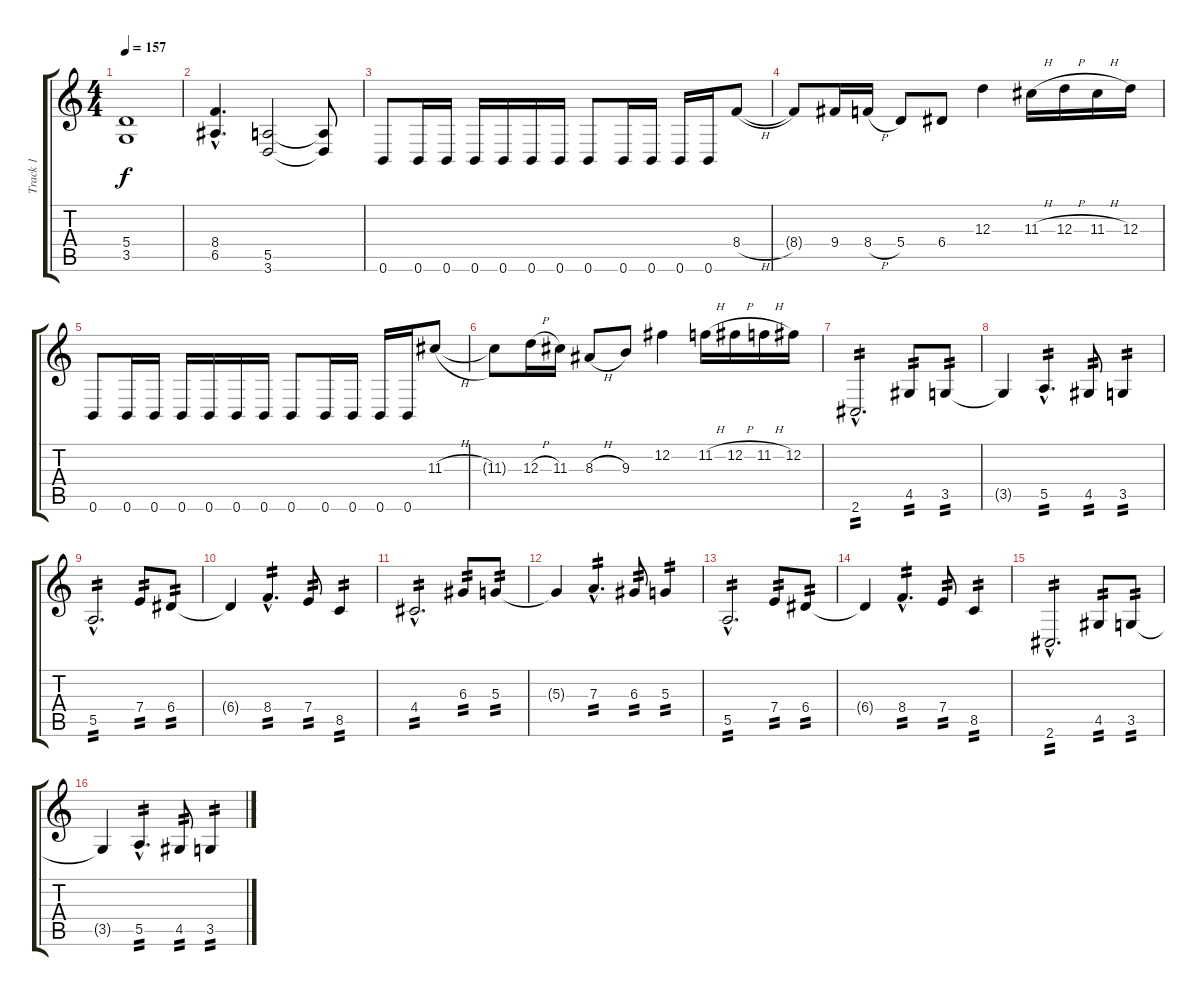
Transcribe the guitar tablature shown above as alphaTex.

\track ("Track 1" "Track 1") {instrument overdrivenguitar}
\staff {score tabs}
\tuning (B3 Gb3 D3 A2 E2 B1) {hide}
\ts (4 4)
\tempo 157
\clef g2
\ks c
(5.4 3.5).1{dy f} |
(8.4{hac} 6.5{hac}).4{d} (5.5 3.6).2 (5.5{t} 3.6{t}).8 |
0.6.8 0.6.16 0.6.16 0.6.16 0.6.16 0.6.16 0.6.16 0.6.8 0.6.16 0.6.16 0.6.16 0.6.16 8.4{h}.8 |
8.4{t}.8 9.4.16 8.4{h}.16 5.4.8 6.4.8 12.3.4 11.3{h}.16 12.3{h}.16 11.3{h}.16 12.3.16 |
0.6.8 0.6.16 0.6.16 0.6.16 0.6.16 0.6.16 0.6.16 0.6.8 0.6.16 0.6.16 0.6.16 0.6.16 11.3{h}.8 |
11.3{t}.8 12.3{h}.16 11.3.16 8.3{h}.8 9.3.8 12.2.4 11.2{h}.16 12.2{h}.16 11.2{h}.16 12.2.16 |
2.6{hac}.2{d tp 2} 4.5.8{tp 2} 3.5.8{tp 2} |
3.5{t}.4 5.5{hac}.4{d tp 2} 4.5.8{tp 2} 3.5.4{tp 2} |
5.5{hac}.2{d tp 2} 7.4.8{tp 2} 6.4.8{tp 2} |
6.4{t}.4 8.4{hac}.4{d tp 2} 7.4.8{tp 2} 8.5.4{tp 2} |
4.4{hac}.2{d tp 2} 6.3.8{tp 2} 5.3.8{tp 2} |
5.3{t}.4 7.3{hac}.4{d tp 2} 6.3.8{tp 2} 5.3.4{tp 2} |
5.5{hac}.2{d tp 2} 7.4.8{tp 2} 6.4.8{tp 2} |
6.4{t}.4 8.4{hac}.4{d tp 2} 7.4.8{tp 2} 8.5.4{tp 2} |
2.6{hac}.2{d tp 2} 4.5.8{tp 2} 3.5.8{tp 2} |
3.5{t}.4 5.5{hac}.4{d tp 2} 4.5.8{tp 2} 3.5.4{tp 2}
